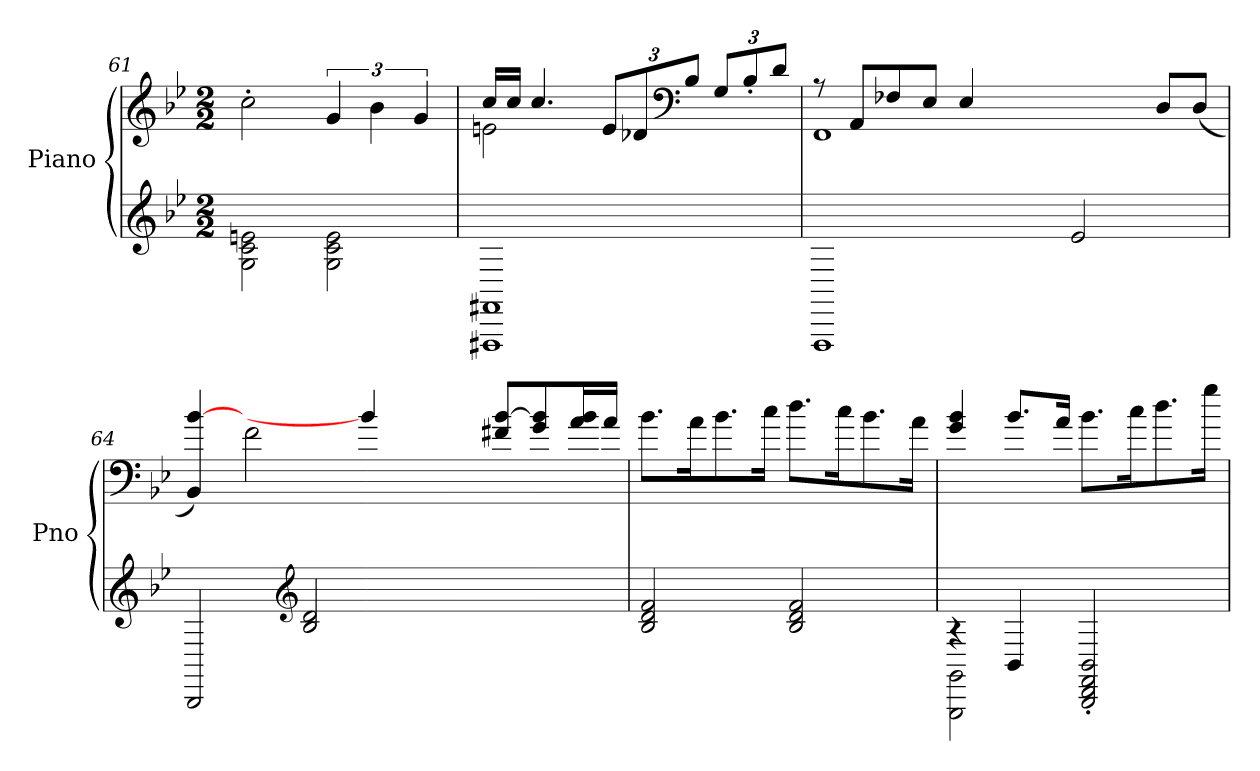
**kern	**kern
*part1	*part1
*staff2	*staff1
*I"Piano	*
*I'Pno	*
*clefG2	*clefG2
*k[b-e-]	*k[b-e-]
*M2/2	*M2/2
=61	=61
2G\ 2c\ 2en\	2cc'\
2G\ 2c\ 2e\	6g/
.	6b-\
.	6g/
=62	=62
*^	*^
1FF#X	1FFF#X	16cc/LL	2en\
.	.	16cc/JJ	.
.	.	4.cc/	.
*	*	*Xbrackettup	*
.	.	12e/L	2ryy
.	.	12d-X/	.
*	*	*clefF4	*
.	.	12B-/J	.
.	.	12G/L	.
.	.	12B-'/	.
.	.	12d-/J	.
*v	*v	*	*
=63	=63	=63
1FFF	8rA	1FF
.	8AA/L	.
.	8F-X/	.
.	8E-/J	.
.	4E-/	.
.	4ryy	.
2e-/	2ryy	2.ryy
4ryy	8D/L	.
.	(>8D/J	.
!!LO:LB:g=z	!!
=64	=64	=64
2BBB-/	4BB-/ [4b-/)	4ryy
.	2ryy	2f\
*clefG2	*	*
2B-/ 2d/	.	.
.	4b-/]	2..ryy
8ryy	4ryy	.
2ryy	.	.
.	8f#X/ [8b-/L	.
.	8g/ 8b-/]	.
.	16a/ 16b-/L	.
.	16a/JJ	.
*	*v	*v
=65	=65
2B-/ 2d/ 2f/	8.b-\L
.	16a\K
.	8.b-\
.	16cc\Jk
2B-/ 2d/ 2f/	8.dd\L
.	16cc\K
.	8.b-\
.	16a\Jk
=66	=66
*^	*
4rA	2GGG\ 2GG\	4g/ 4b-/
4BB-/	.	8.b-/L
.	.	16a/Jk
2BBB-/' 2DD/' 2FF/' 2BB-/'	2ryy	8.b-\L
.	.	16cc\K
.	.	8.dd\
.	.	16gg\Jk
*v	*v	*
=	=
*-	*-
